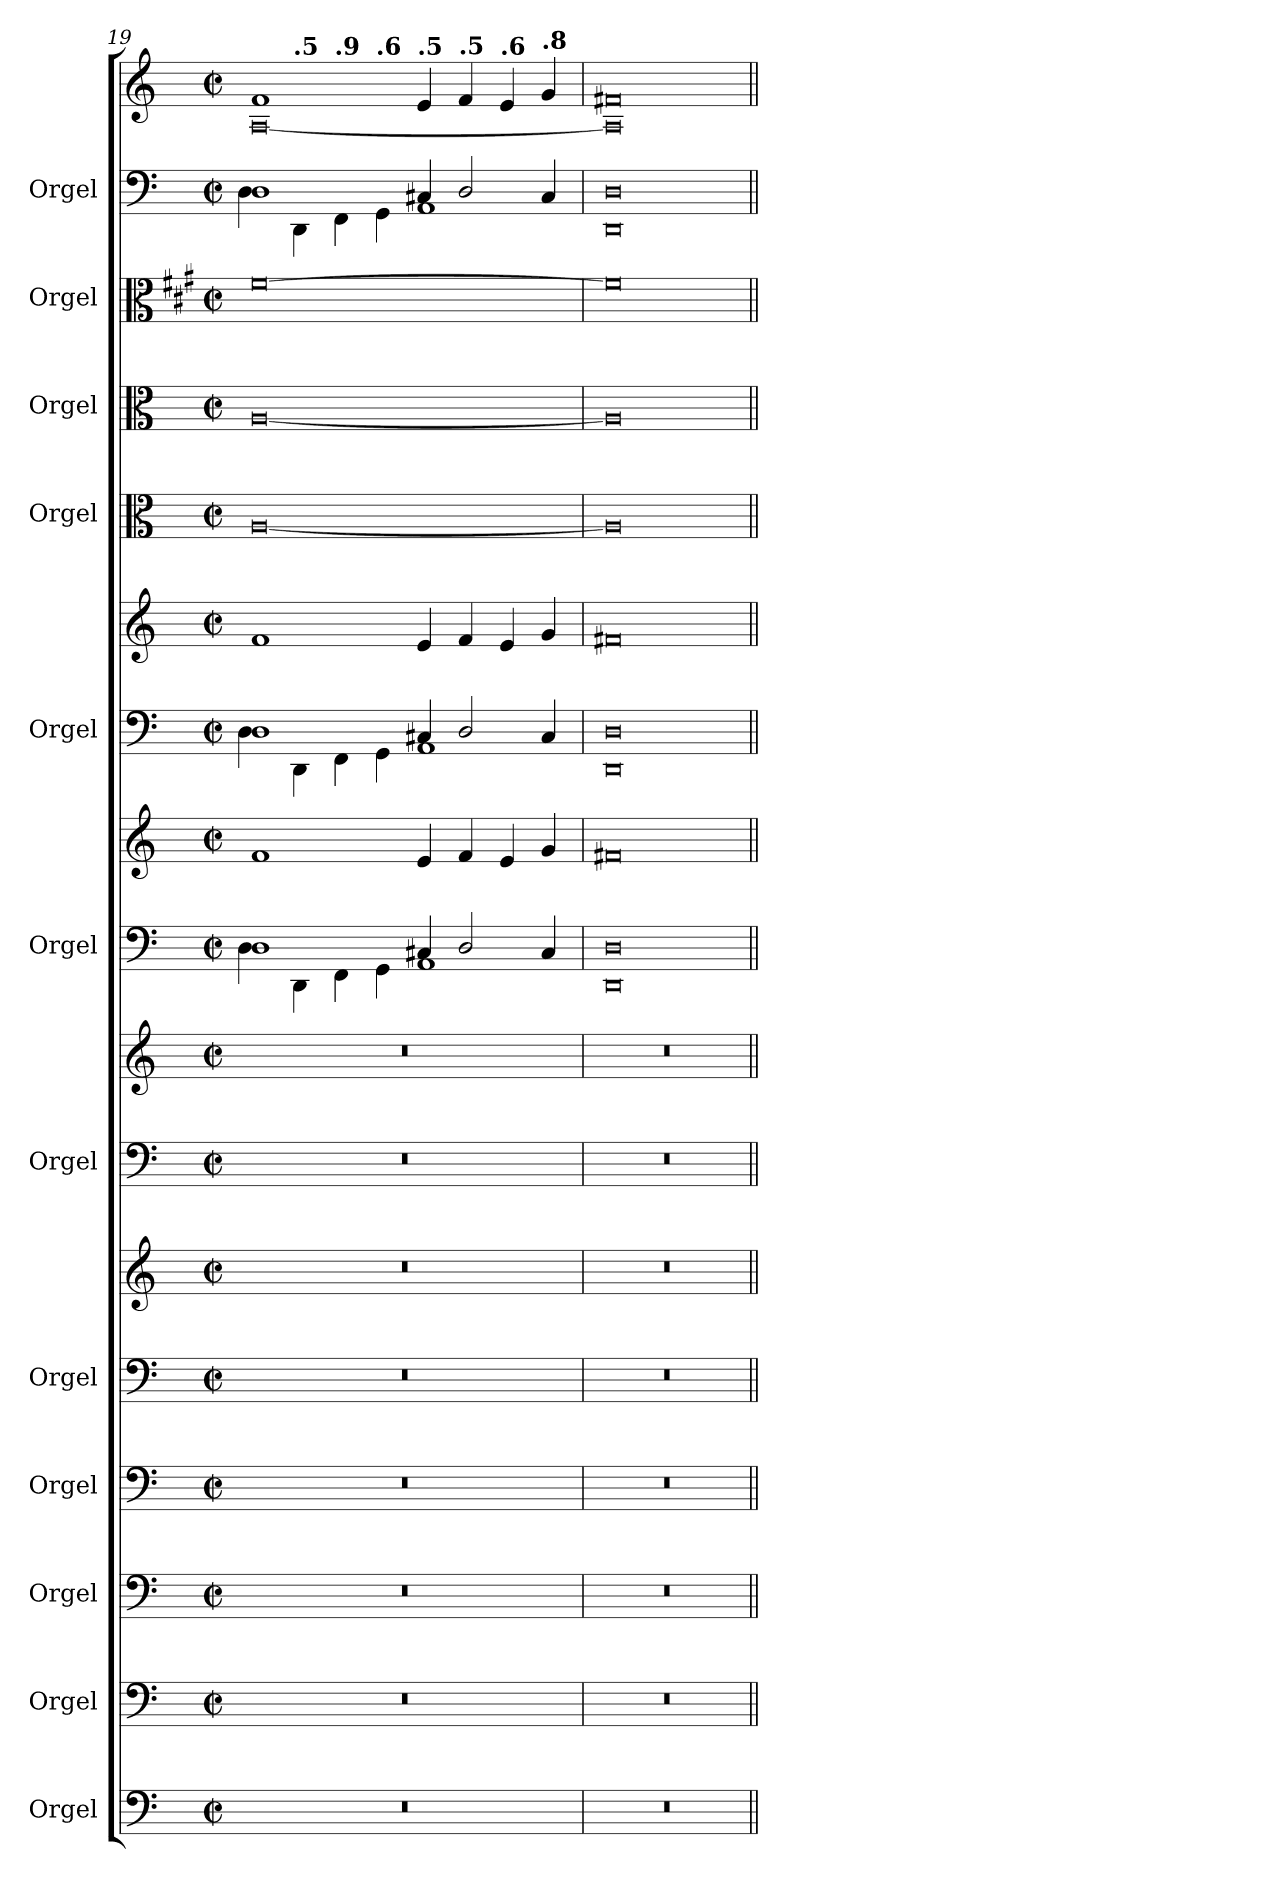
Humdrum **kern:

**kern	**kern	**kern	**kern	**kern	**kern	**kern	**kern	**kern	**kern	**kern	**kern	**kern	**kern	**kern	**kern	**kern
*part12	*part11	*part10	*part9	*part8	*part8	*part7	*part7	*part6	*part6	*part5	*part5	*part4	*part3	*part2	*part1	*part1
*staff17	*staff16	*staff15	*staff14	*staff13	*staff12	*staff11	*staff10	*staff9	*staff8	*staff7	*staff6	*staff5	*staff4	*staff3	*staff2	*staff1
*I"Orgel	*I"Orgel	*I"Orgel	*I"Orgel	*I"Orgel	*	*I"Orgel	*	*I"Orgel	*	*I"Orgel	*	*I"Orgel	*I"Orgel	*I"Orgel	*I"Orgel	*
*I'Org.	*I'Org.	*I'Org.	*I'Org.	*I'Org.	*	*I'Org.	*	*I'Org.	*	*I'Org.	*	*I'Org.	*I'Org.	*I'Org.	*	*
*clefF4	*clefF4	*clefF4	*clefF4	*clefF4	*clefG2	*clefF4	*clefG2	*clefF4	*clefG2	*clefF4	*clefG2	*clefC3	*clefC3	*clefC3	*clefF4	*clefG2
*	*	*	*	*	*	*	*	*	*	*	*	*	*	*ITrd5c9	*	*
*k[]	*k[]	*k[]	*k[]	*k[]	*k[]	*k[]	*k[]	*k[]	*k[]	*k[]	*k[]	*k[]	*k[]	*k[]	*k[]	*k[]
*M4/2	*M4/2	*M4/2	*M4/2	*M4/2	*M4/2	*M4/2	*M4/2	*M4/2	*M4/2	*M4/2	*M4/2	*M4/2	*M4/2	*M4/2	*M4/2	*M4/2
*met(c|)	*met(c|)	*met(c|)	*met(c|)	*met(c|)	*met(c|)	*met(c|)	*met(c|)	*met(c|)	*met(c|)	*met(c|)	*met(c|)	*met(c|)	*met(c|)	*met(c|)	*met(c|)	*met(c|)
*MM109	*MM109	*MM109	*MM109	*MM109	*MM109	*MM109	*MM109	*MM109	*MM109	*MM109	*MM109	*MM109	*MM109	*MM109	*MM109	*MM109
=19	=19	=19	=19	=19	=19	=19	=19	=19	=19	=19	=19	=19	=19	=19	=19	=19
*	*	*	*	*	*	*	*	*^	*	*^	*	*	*	*	*^	*^
!	!	!	!	!	!	!	!	!	!	!	!	!	!	!	!	!	!	!	!LO:TX:a:B:t=.4	!
*	*	*	*	*	*	*	*	*	*	*	*	*	*	*	*	*	*	*	*^	*^
*	*	*	*	*	*	*	*	*	*	*	*	*	*	*	*	*	*	*	*	*	*^	*
0r	0r	0r	0r	0r	0r	0r	0r	1D	4D\	1f	1D	4D\	1f	[0A	[0A	[0A	1D	4D\	1f	[0A	4ryy	2ryy	2.ryy
*	*	*	*	*	*	*	*	*	*	*	*	*	*	*	*	*	*	*	*MM107	*	*	*	*
!	!	!	!	!	!	!	!	!	!	!	!	!	!	!	!	!	!	!	!	!	!LO:TX:a:B:t=.5	!	!
.	.	.	.	.	.	.	.	.	4DD\	.	.	4DD\	.	.	.	.	.	4DD\	.	.	1..ryy	.	.
*	*	*	*	*	*	*	*	*	*	*	*	*	*	*	*	*	*	*	*MM104	*	*	*	*
!	!	!	!	!	!	!	!	!	!	!	!	!	!	!	!	!	!	!	!	!	!	!LO:TX:a:B:t=.9	!
.	.	.	.	.	.	.	.	.	4FF\	.	.	4FF\	.	.	.	.	.	4FF\	.	.	.	1.ryy	.
*	*	*	*	*	*	*	*	*	*	*	*	*	*	*	*	*	*	*	*MM101	*	*	*	*
!	!	!	!	!	!	!	!	!	!	!	!	!	!	!	!	!	!	!	!	!	!	!	!LO:TX:a:B:t=.6
.	.	.	.	.	.	.	.	.	4GG\	.	.	4GG\	.	.	.	.	.	4GG\	.	.	.	.	1ryy
*	*	*	*	*	*	*	*	*	*	*	*	*	*	*	*	*	*	*	*MM97	*	*	*	*
!	!	!	!	!	!	!	!	!	!	!	!	!	!	!	!	!	!	!	!LO:TX:a:B:t=.5	!	!	!	!
.	.	.	.	.	.	.	.	4C#X/	1AA	4e/	4C#X/	1AA	4e/	.	.	.	4C#X/	1AA	4e/	.	.	.	.
*	*	*	*	*	*	*	*	*	*	*	*	*	*	*	*	*	*	*	*MM92	*	*	*	*
!	!	!	!	!	!	!	!	!	!	!	!	!	!	!	!	!	!	!	!LO:TX:a:B:t=.5	!	!	!	!
.	.	.	.	.	.	.	.	2D/	.	4f/	2D/	.	4f/	.	.	.	2D/	.	4f/	.	.	.	.
*	*	*	*	*	*	*	*	*	*	*	*	*	*	*	*	*	*	*	*MM86	*	*	*	*
!	!	!	!	!	!	!	!	!	!	!	!	!	!	!	!	!	!	!	!LO:TX:a:B:t=.6	!	!	!	!
.	.	.	.	.	.	.	.	.	.	4e/	.	.	4e/	.	.	.	.	.	4e/	.	.	.	.
*	*	*	*	*	*	*	*	*	*	*	*	*	*	*	*	*	*	*	*MM79	*	*	*	*
!	!	!	!	!	!	!	!	!	!	!	!	!	!	!	!	!	!	!	!LO:TX:a:B:t=.8	!	!	!	!
.	.	.	.	.	.	.	.	4C#/	.	4g/	4C#/	.	4g/	.	.	.	4C#/	.	4g/	.	.	.	4ryy
*	*	*	*	*	*	*	*	*	*	*	*	*	*	*	*	*	*	*	*v	*v	*v	*v	*v
=20	=20	=20	=20	=20	=20	=20	=20	=20	=20	=20	=20	=20	=20	=20	=20	=20	=20	=20	=20
*	*	*	*	*	*	*	*	*	*	*	*	*	*	*	*	*	*	*	*MM72
*	*	*	*	*	*	*	*	*	*	*	*	*	*	*	*	*	*	*	*^
0r	0r	0r	0r	0r	0r	0r	0r	0D	0DD	0f#X	0D	0DD	0f#X	0A]	0A]	0A]	0D	0DD	0f#X	0A]
*	*	*	*	*	*	*	*	*	*	*	*	*	*	*	*	*	*v	*v	*	*
*	*	*	*	*	*	*	*	*v	*v	*	*v	*v	*	*	*	*	*	*v	*v
=||	=||	=||	=||	=||	=||	=||	=||	=||	=||	=||	=||	=||	=||	=||	=||	=||
*-	*-	*-	*-	*-	*-	*-	*-	*-	*-	*-	*-	*-	*-	*-	*-	*-
